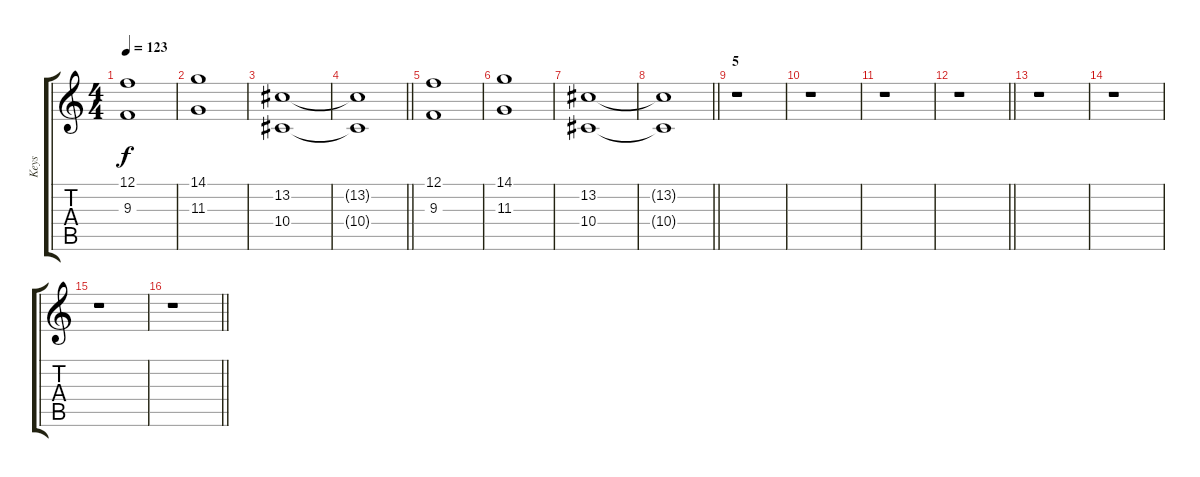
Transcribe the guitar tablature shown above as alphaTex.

\track ("Keys" "Keys") {instrument flute}
\staff {score tabs}
\tuning (F4 C4 Ab3 Eb3 Bb2 F2) {hide}
\ts (4 4)
\section ("" "")
\tempo 123
\clef g2
\ks c
(12.1 9.3).1{dy f} |
(14.1 11.3).1 |
(13.2 10.4).1 |
\barLineRight lightlight
(13.2{t} 10.4{t}).1 |
\section ("" "")
(12.1 9.3).1 |
(14.1 11.3).1 |
(13.2 10.4).1 |
\barLineRight lightlight
(13.2{t} 10.4{t}).1 |
\section ("" "5")
r.1 |
r.1 |
r.1 |
\barLineRight lightlight
r.1 |
\section ("" "")
r.1 |
r.1 |
r.1 |
\barLineRight lightlight
r.1
